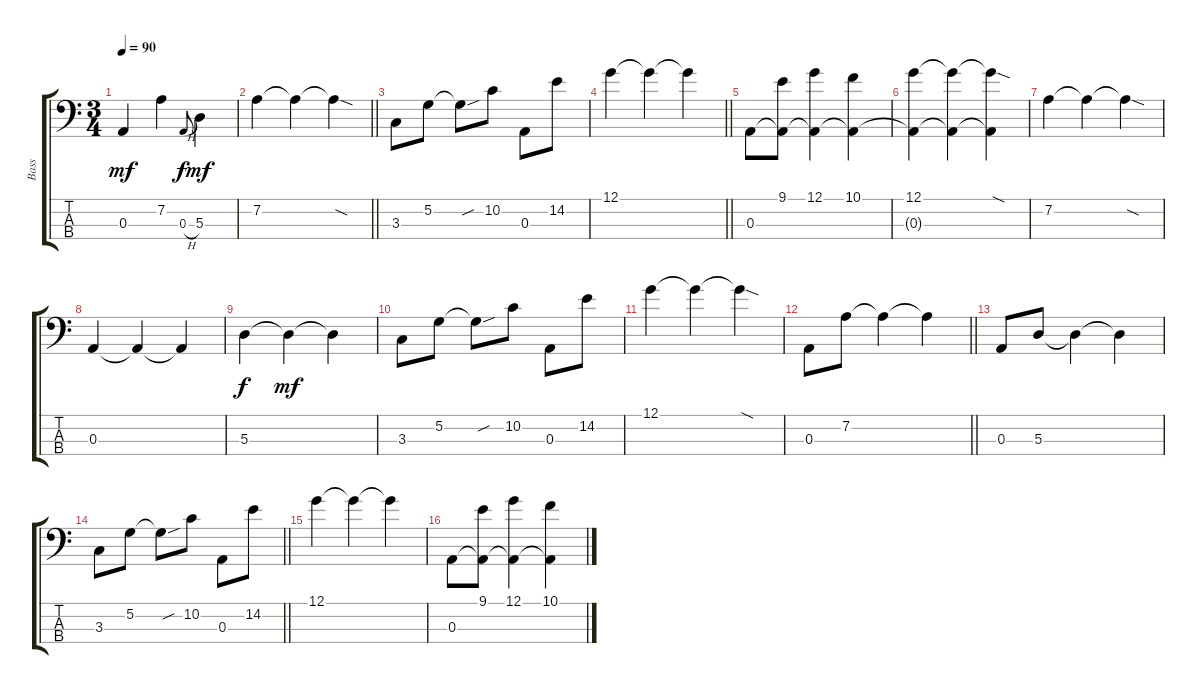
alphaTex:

\track ("Bass" "Bass") {instrument electricbassfinger}
\staff {score tabs}
\tuning (G2 D2 A1 D1) {hide}
\ts (3 4)
\tempo 90
\clef f4
\ks c
0.3.4{dy mf} 7.2.4 0.3{h}.8{gr onbeat dy f} 5.3.4{dy mf} |
\barLineRight lightlight
7.2.4 7.2{t}.4 7.2{sod t}.4 |
3.3.8 5.2.8 5.2{sou t}.8 10.2.8 0.3.8 14.2.8 |
\barLineRight lightlight
12.1.4 12.1{t}.4 12.1{t}.4 |
0.3.8 (9.1 0.3{t}).8 (12.1 0.3{t}).4 (10.1 0.3{t}).4 |
(12.1 0.3{t}).4 (12.1{t} 0.3{t}).4 (12.1{sod t} 0.3{t}).4 |
7.2.4 7.2{t}.4 7.2{sod t}.4 |
0.3.4 0.3{t}.4 0.3{t}.4 |
5.3.4{dy f} 5.3{t}.4{dy mf} 5.3{t}.4 |
3.3.8 5.2.8 5.2{sou t}.8 10.2.8 0.3.8 14.2.8 |
12.1.4 12.1{t}.4 12.1{sod t}.4 |
\barLineRight lightlight
0.3.8 7.2.8 7.2{t}.4 7.2{t}.4 |
0.3.8 5.3.8 5.3{t}.4 5.3{t}.4 |
\barLineRight lightlight
3.3.8 5.2.8 5.2{sou t}.8 10.2.8 0.3.8 14.2.8 |
12.1.4 12.1{t}.4 12.1{t}.4 |
0.3.8 (9.1 0.3{t}).8 (12.1 0.3{t}).4 (10.1 0.3{t}).4
